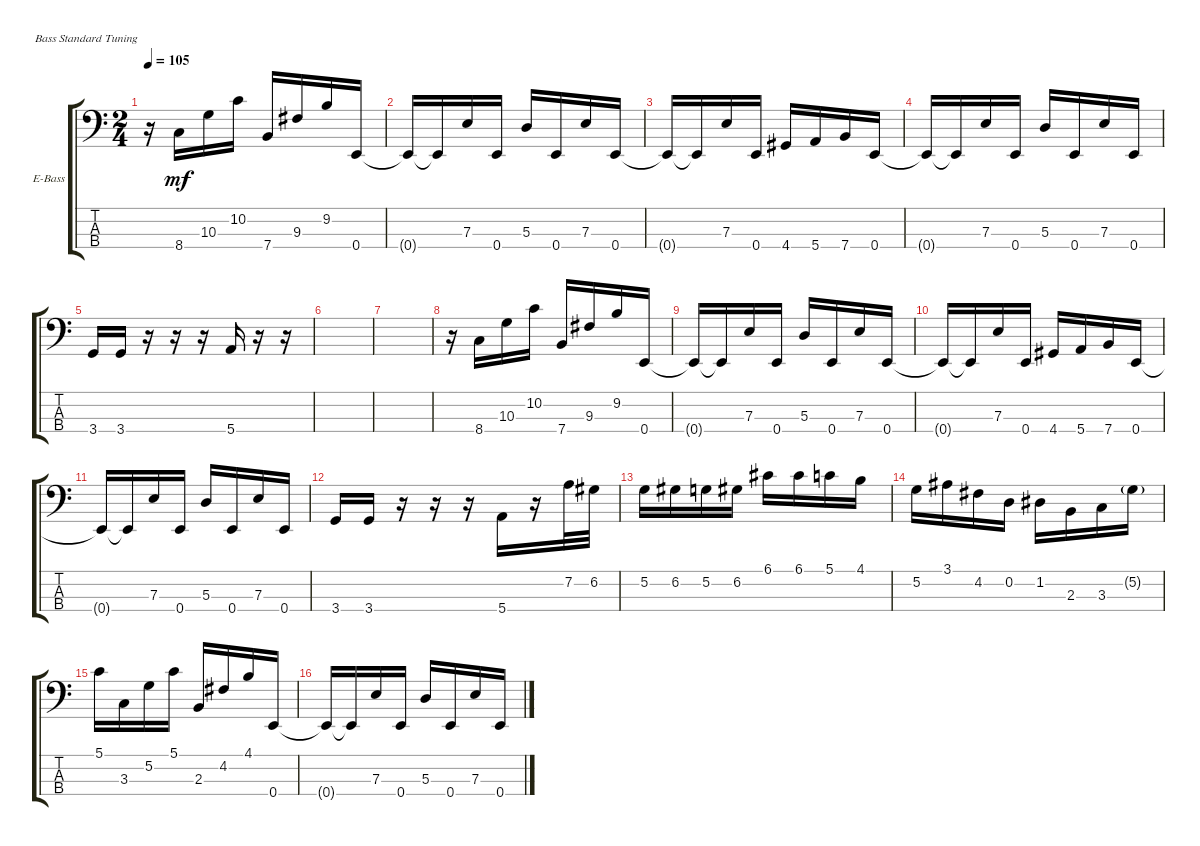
\defaultSystemsLayout 4
\bracketExtendMode groupsimilarinstruments
\firstSystemTrackNameOrientation horizontal
\otherSystemsTrackNameOrientation horizontal
\track ("Anthony Jackson" "E-Bass") {instrument electricbassfinger}
\staff {score tabs}
\tuning (G2 D2 A1 E1)
\ts (2 4)
\tempo 105
\clef f4
\ks c
r.16{dy mf} 8.4.16 10.3.16 10.2.16 7.4.16 9.3.16 9.2.16 0.4.16 |
0.4{t}.16 0.4{t}.16 7.3.16 0.4.16 5.3.16 0.4.16 7.3.16 0.4.16 |
0.4{t}.16 0.4{t}.16 7.3.16 0.4.16 4.4.16 5.4.16 7.4.16 0.4.16 |
0.4{t}.16 0.4{t}.16 7.3.16 0.4.16 5.3.16 0.4.16 7.3.16 0.4.16 |
3.4.16 3.4.16 r.16 r.16 r.16 5.4.16 r.16 r.16 |
|
|
r.16 8.4.16 10.3.16 10.2.16 7.4.16 9.3.16 9.2.16 0.4.16 |
0.4{t}.16 0.4{t}.16 7.3.16 0.4.16 5.3.16 0.4.16 7.3.16 0.4.16 |
0.4{t}.16 0.4{t}.16 7.3.16 0.4.16 4.4.16 5.4.16 7.4.16 0.4.16 |
0.4{t}.16 0.4{t}.16 7.3.16 0.4.16 5.3.16 0.4.16 7.3.16 0.4.16 |
3.4.16 3.4.16 r.16 r.16 r.16 5.4.16 r.16 7.2.32 6.2.32 |
5.2.16 6.2.16 5.2.16 6.2.16 6.1.16 6.1.16 5.1.16 4.1.16 |
5.2.16 3.1.16 4.2.16 0.2.16 1.2.16 2.3.16 3.3.16 5.2{g}.16 |
5.1.16 3.3.16 5.2.16 5.1.16 2.3.16 4.2.16 4.1.16 0.4.16 |
0.4{t}.16 0.4{t}.16 7.3.16 0.4.16 5.3.16 0.4.16 7.3.16 0.4.16
